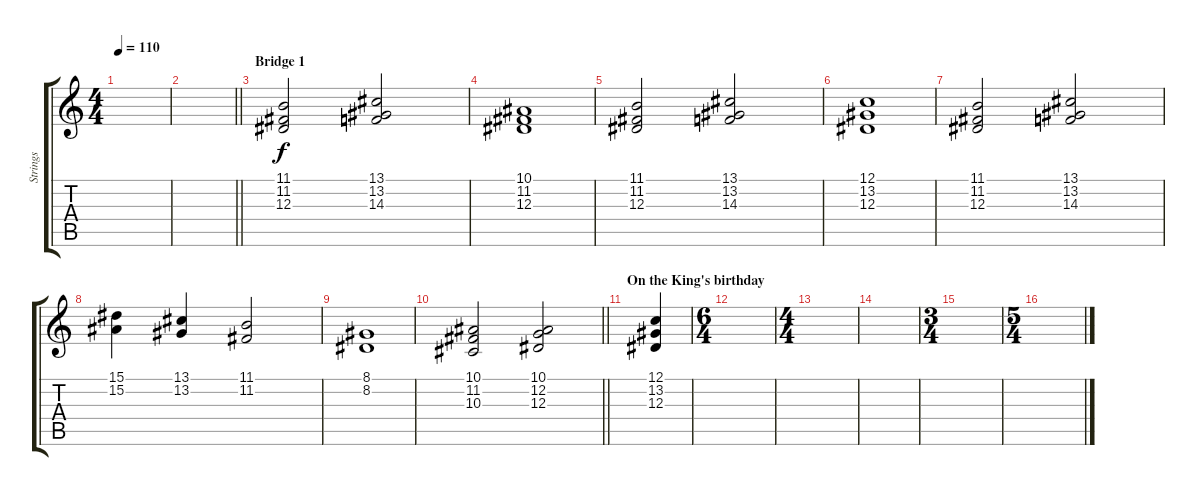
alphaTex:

\track ("Strings" "Strings") {instrument stringensemble1}
\staff {score tabs}
\tuning (C4 G3 Eb3 Bb2 F2 C2) {hide}
\ts (4 4)
\tempo 110
\clef g2
\ks c
|
\barLineRight lightlight
|
\section ("" "Bridge 1")
(11.1 11.2 12.3).2 (13.1 13.2 14.3).2 |
(10.1 11.2 12.3).1 |
(11.1 11.2 12.3).2 (13.1 13.2 14.3).2 |
(12.1 13.2 12.3).1 |
(11.1 11.2 12.3).2 (13.1 13.2 14.3).2 |
(15.1 15.2).4 (13.1 13.2).4 (11.1 11.2).2 |
(8.1 8.2).1 |
\barLineRight lightlight
(10.1 11.2 10.3).2 (10.1 12.2 12.3).2 |
\section ("" "On the King's birthday")
(12.1 13.2 12.3).4 |
\ts (6 4)
|
\ts (4 4)
|
|
\ts (3 4)
|
\ts (5 4)
